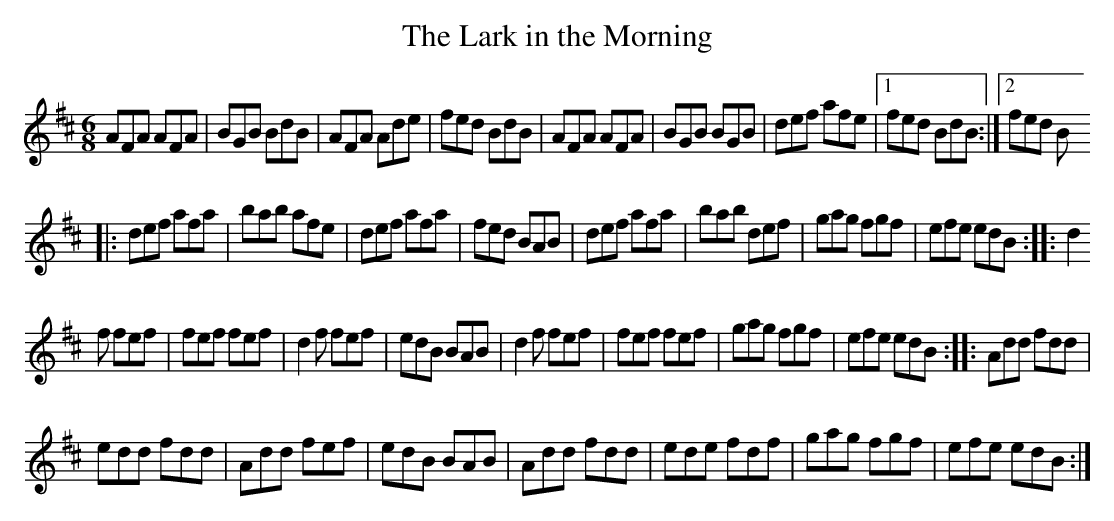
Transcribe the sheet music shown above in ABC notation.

X:1
T:The Lark in the Morning
M:6/8
L:1/8
K:D
AFA AFA|BGB BdB|AFA Ade|fed BdB|AFA AFA|BGB BGB|def afe|1fed BdB:|2fed B
3|:def  afa|bab afe|def afa|fed BAB|def afa|bab def|gag fgf|efe edB:|:d2
f fef|fef fef|d2f fef|edB BAB|d2f fef|fef fef|gag fgf|efe edB:|:Add fdd|
edd fdd|Add fef|edB BAB|Add fdd|ede fdf|gag fgf|efe edB:|
